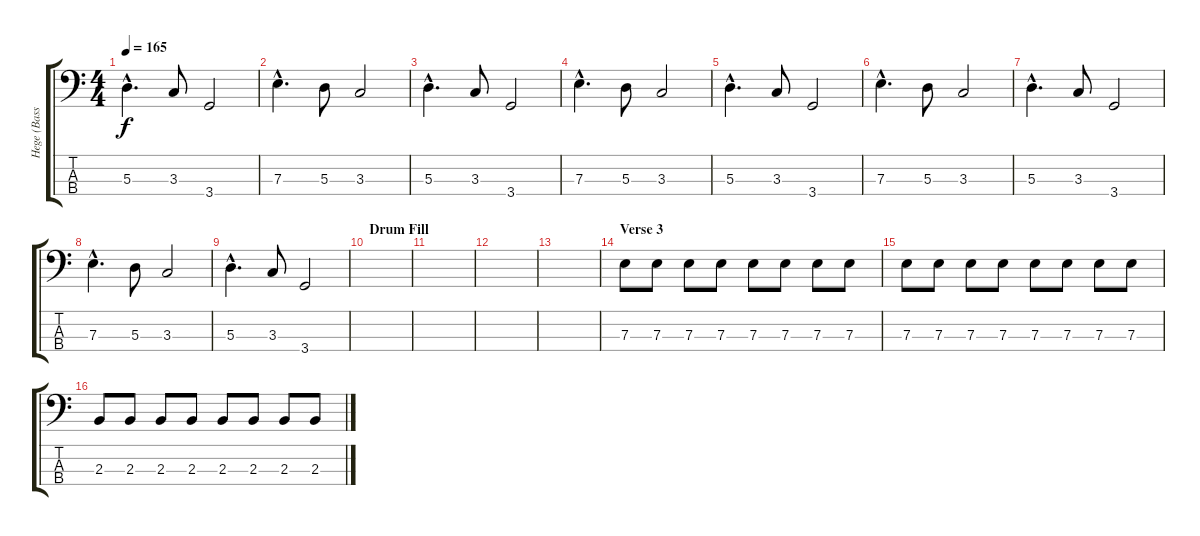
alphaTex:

\track ("Hege (Bass)" "Hege (Bass") {instrument electricbassfinger}
\staff {score tabs}
\tuning (G2 D2 A1 E1) {hide}
\ts (4 4)
\tempo 165
\clef f4
\ks c
5.3{hac}.4{d dy f} 3.3.8 3.4.2 |
7.3{hac}.4{d} 5.3.8 3.3.2 |
5.3{hac}.4{d} 3.3.8 3.4.2 |
7.3{hac}.4{d} 5.3.8 3.3.2 |
5.3{hac}.4{d} 3.3.8 3.4.2 |
7.3{hac}.4{d} 5.3.8 3.3.2 |
5.3{hac}.4{d} 3.3.8 3.4.2 |
7.3{hac}.4{d} 5.3.8 3.3.2 |
5.3{hac}.4{d} 3.3.8 3.4.2 |
\section ("" "Drum Fill")
|
|
|
|
\section ("" "Verse 3")
7.3.8 7.3.8 7.3.8 7.3.8 7.3.8 7.3.8 7.3.8 7.3.8 |
7.3.8 7.3.8 7.3.8 7.3.8 7.3.8 7.3.8 7.3.8 7.3.8 |
2.3.8 2.3.8 2.3.8 2.3.8 2.3.8 2.3.8 2.3.8 2.3.8
